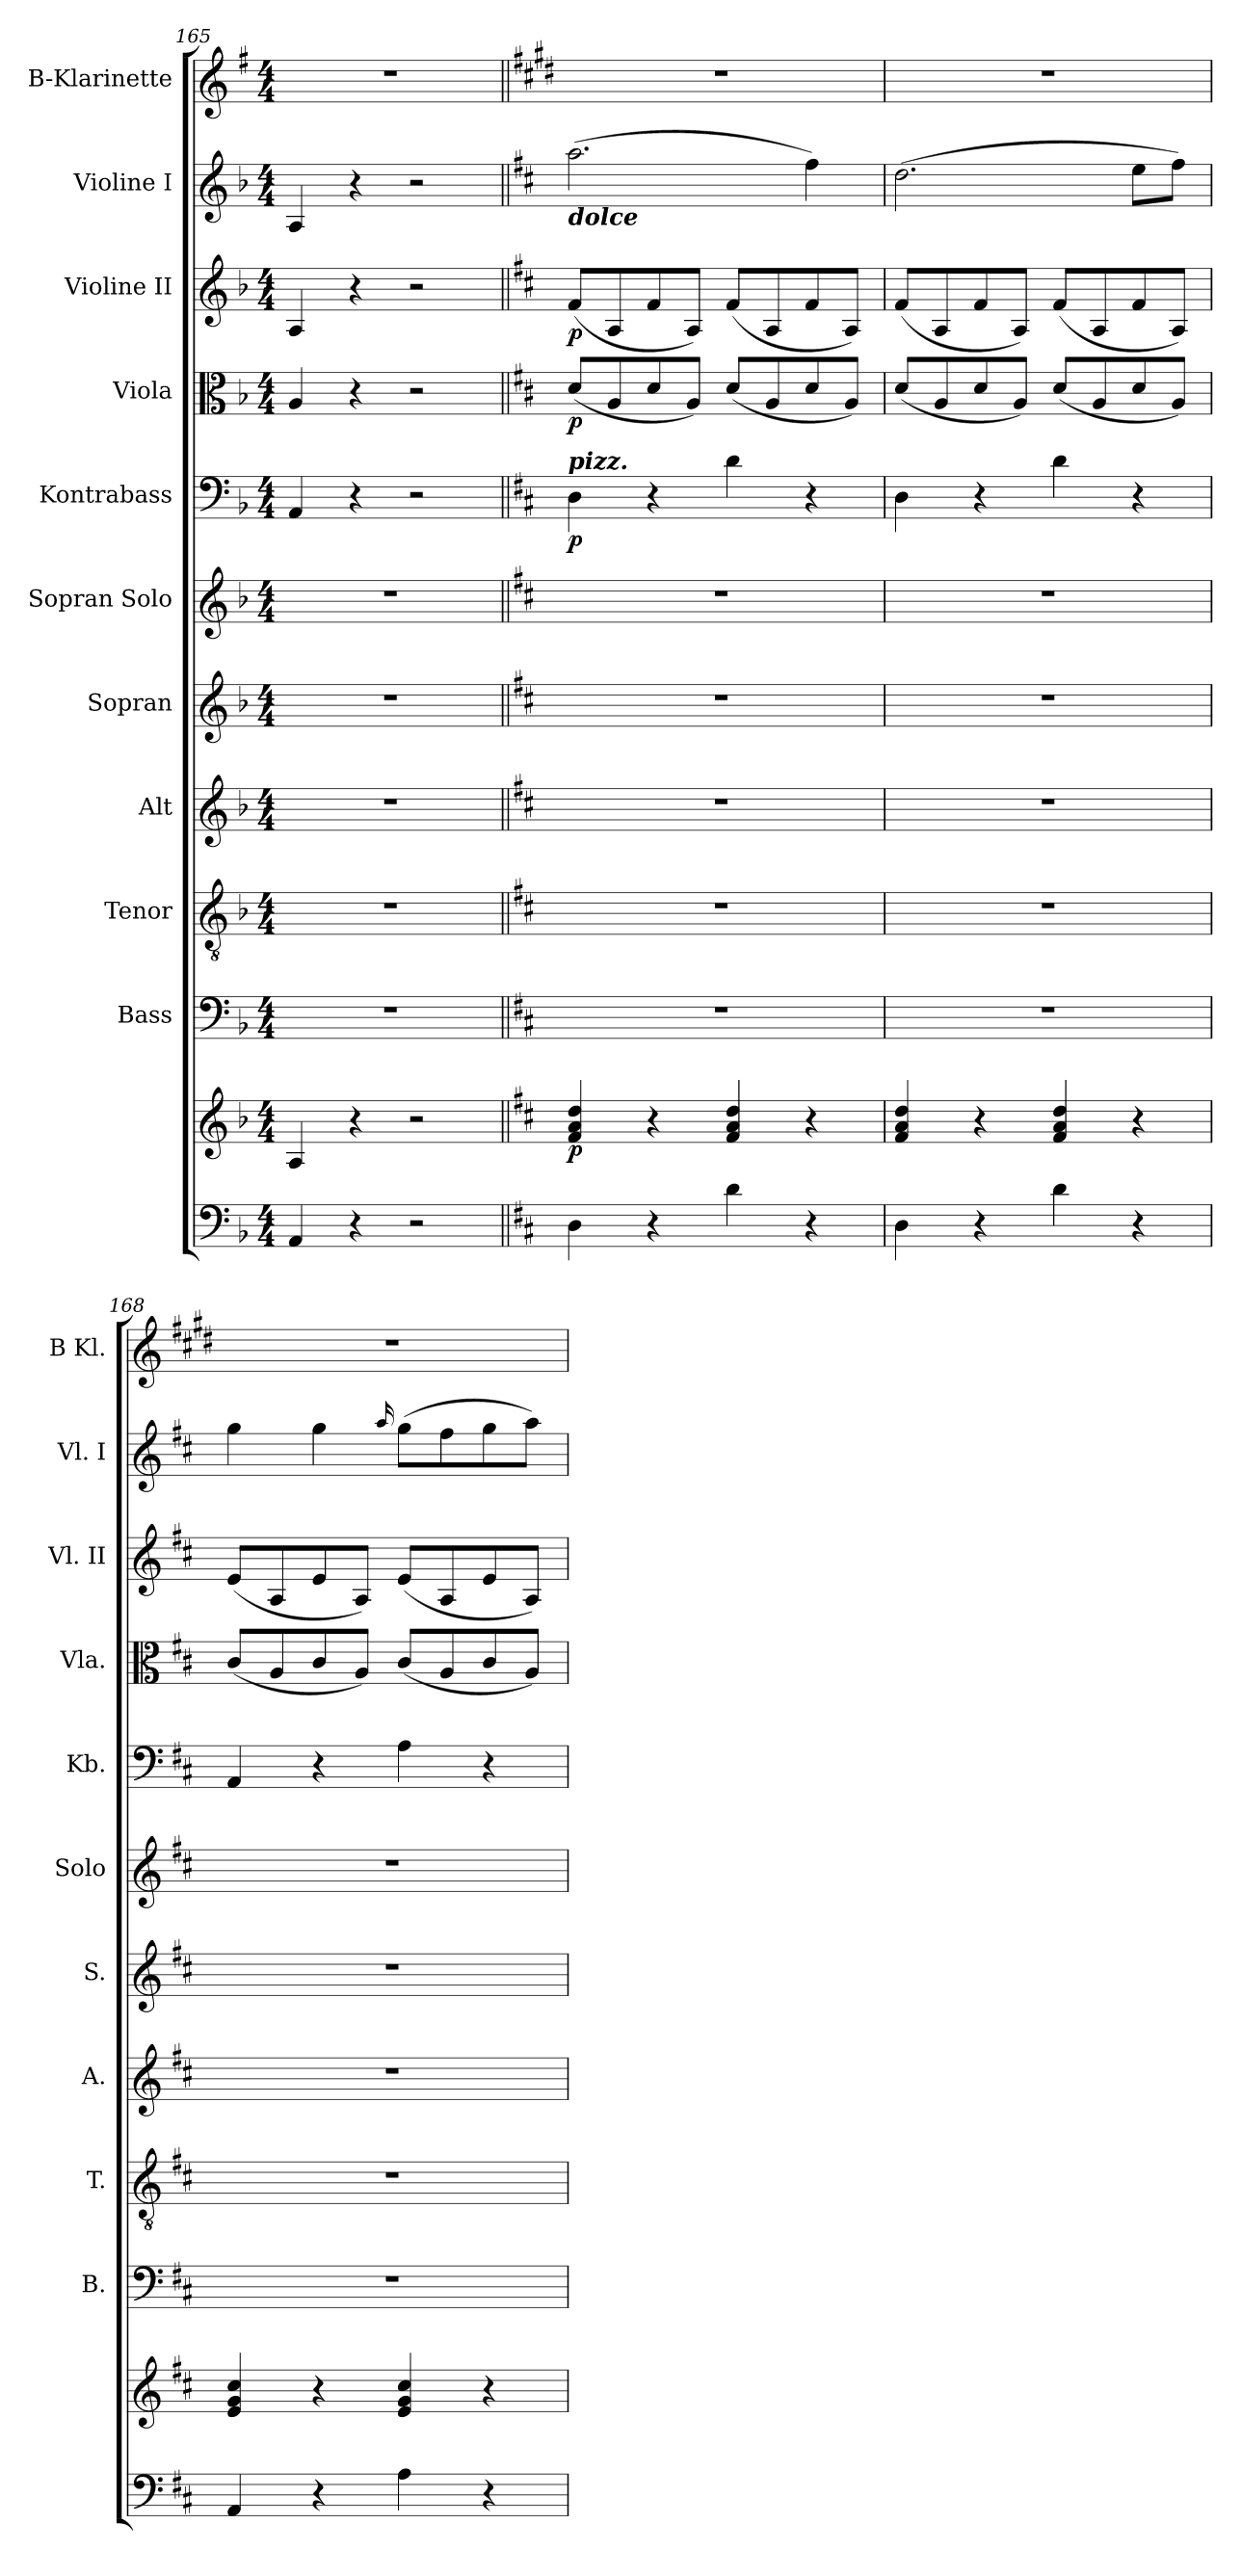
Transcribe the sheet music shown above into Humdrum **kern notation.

**kern	**kern	**dynam	**kern	**kern	**kern	**kern	**kern	**kern	**dynam	**kern	**dynam	**kern	**dynam	**kern	**kern
*part11	*part11	*part11	*part10	*part9	*part8	*part7	*part6	*part5	*part5	*part4	*part4	*part3	*part3	*part2	*part1
*staff12	*staff11	*staff11/12	*staff10	*staff9	*staff8	*staff7	*staff6	*staff5	*staff5	*staff4	*staff4	*staff3	*staff3	*staff2	*staff1
*	*	*	*I"Bass	*I"Tenor	*I"Alt	*I"Sopran	*I"Sopran Solo	*I"Kontrabass	*	*I"Viola	*	*I"Violine II	*	*I"Violine I	*I"B-Klarinette
*	*	*	*I'B.	*I'T.	*I'A.	*I'S.	*I'Solo	*I'Kb.	*	*I'Vla.	*	*I'Vl. II	*	*I'Vl. I	*I'B Kl.
*clefF4	*clefG2	*	*clefF4	*clefGv2	*clefG2	*clefG2	*clefG2	*clefF4	*	*clefC3	*	*clefG2	*	*clefG2	*clefG2
*	*	*	*	*	*	*	*	*ITrd7c12	*	*	*	*	*	*	*ITrd1c2
*k[b-]	*k[b-]	*	*k[b-]	*k[b-]	*k[b-]	*k[b-]	*k[b-]	*k[b-]	*	*k[b-]	*	*k[b-]	*	*k[b-]	*k[b-]
*F:	*F:	*	*F:	*F:	*F:	*F:	*F:	*F:	*	*F:	*	*F:	*	*F:	*F:
*M4/4	*M4/4	*	*M4/4	*M4/4	*M4/4	*M4/4	*M4/4	*M4/4	*	*M4/4	*	*M4/4	*	*M4/4	*M4/4
=165	=165	=165	=165	=165	=165	=165	=165	=165	=165	=165	=165	=165	=165	=165	=165
4AA/	4A/	.	1r	1r	1r	1r	1r	4AAA/	.	4A/	.	4A/	.	4A/	1r
4r	4r	.	.	.	.	.	.	4r	.	4r	.	4r	.	4r	.
2r	2r	.	.	.	.	.	.	2r	.	2r	.	2r	.	2r	.
=166||	=166||	=166||	=166||	=166||	=166||	=166||	=166||	=166||	=166||	=166||	=166||	=166||	=166||	=166||	=166||
*k[f#c#]	*k[f#c#]	*	*k[f#c#]	*k[f#c#]	*k[f#c#]	*k[f#c#]	*k[f#c#]	*k[f#c#]	*	*k[f#c#]	*	*k[f#c#]	*	*k[f#c#]	*k[f#c#]
*D:	*D:	*	*D:	*D:	*D:	*D:	*D:	*D:	*	*D:	*	*D:	*	*D:	*D:
!	!	!	!	!	!	!	!	!	!	!	!	!	!	!LO:TX:b:Bi:t=dolce	!
!	!	!	!	!	!	!	!	!LO:TX:a:Bi:t=pizz.	!	!	!	!	!	!	!
!	!	!LO:DY:b	!	!	!	!	!	!	!LO:DY:b	!	!LO:DY:b	!	!LO:DY:b	!	!
4D\	4f#/ 4a/ 4dd/	p	1r	1r	1r	1r	1r	4DD\	p	(<8d/L	p	(<8f#/L	p	(>2.aa\	1r
.	.	.	.	.	.	.	.	.	.	8A/	.	8A/	.	.	.
4r	4r	.	.	.	.	.	.	4r	.	8d/	.	8f#/	.	.	.
.	.	.	.	.	.	.	.	.	.	8A/J)	.	8A/J)	.	.	.
4d\	4f#/ 4a/ 4dd/	.	.	.	.	.	.	4D\	.	(<8d/L	.	(<8f#/L	.	.	.
.	.	.	.	.	.	.	.	.	.	8A/	.	8A/	.	.	.
4r	4r	.	.	.	.	.	.	4r	.	8d/	.	8f#/	.	4ff#\)	.
.	.	.	.	.	.	.	.	.	.	8A/J)	.	8A/J)	.	.	.
=167	=167	=167	=167	=167	=167	=167	=167	=167	=167	=167	=167	=167	=167	=167	=167
4D\	4f#/ 4a/ 4dd/	.	1r	1r	1r	1r	1r	4DD\	.	(<8d/L	.	(<8f#/L	.	(>2.dd\	1r
.	.	.	.	.	.	.	.	.	.	8A/	.	8A/	.	.	.
4r	4r	.	.	.	.	.	.	4r	.	8d/	.	8f#/	.	.	.
.	.	.	.	.	.	.	.	.	.	8A/J)	.	8A/J)	.	.	.
4d\	4f#/ 4a/ 4dd/	.	.	.	.	.	.	4D\	.	(<8d/L	.	(<8f#/L	.	.	.
.	.	.	.	.	.	.	.	.	.	8A/	.	8A/	.	.	.
4r	4r	.	.	.	.	.	.	4r	.	8d/	.	8f#/	.	8ee\L	.
.	.	.	.	.	.	.	.	.	.	8A/J)	.	8A/J)	.	8ff#\J)	.
=168	=168	=168	=168	=168	=168	=168	=168	=168	=168	=168	=168	=168	=168	=168	=168
4AA/	4e/ 4g/ 4cc#/	.	1r	1r	1r	1r	1r	4AAA/	.	(<8c#/L	.	(<8e/L	.	4gg\	1r
.	.	.	.	.	.	.	.	.	.	8A/	.	8A/	.	.	.
4r	4r	.	.	.	.	.	.	4r	.	8c#/	.	8e/	.	4gg\	.
.	.	.	.	.	.	.	.	.	.	8A/J)	.	8A/J)	.	.	.
.	.	.	.	.	.	.	.	.	.	.	.	.	.	16qqaa/	.
4A\	4e/ 4g/ 4cc#/	.	.	.	.	.	.	4AA\	.	(<8c#/L	.	(<8e/L	.	(>8gg\L	.
.	.	.	.	.	.	.	.	.	.	8A/	.	8A/	.	8ff#\	.
4r	4r	.	.	.	.	.	.	4r	.	8c#/	.	8e/	.	8gg\	.
.	.	.	.	.	.	.	.	.	.	8A/J)	.	8A/J)	.	8aa\J)	.
=	=	=	=	=	=	=	=	=	=	=	=	=	=	=	=
*-	*-	*-	*-	*-	*-	*-	*-	*-	*-	*-	*-	*-	*-	*-	*-
